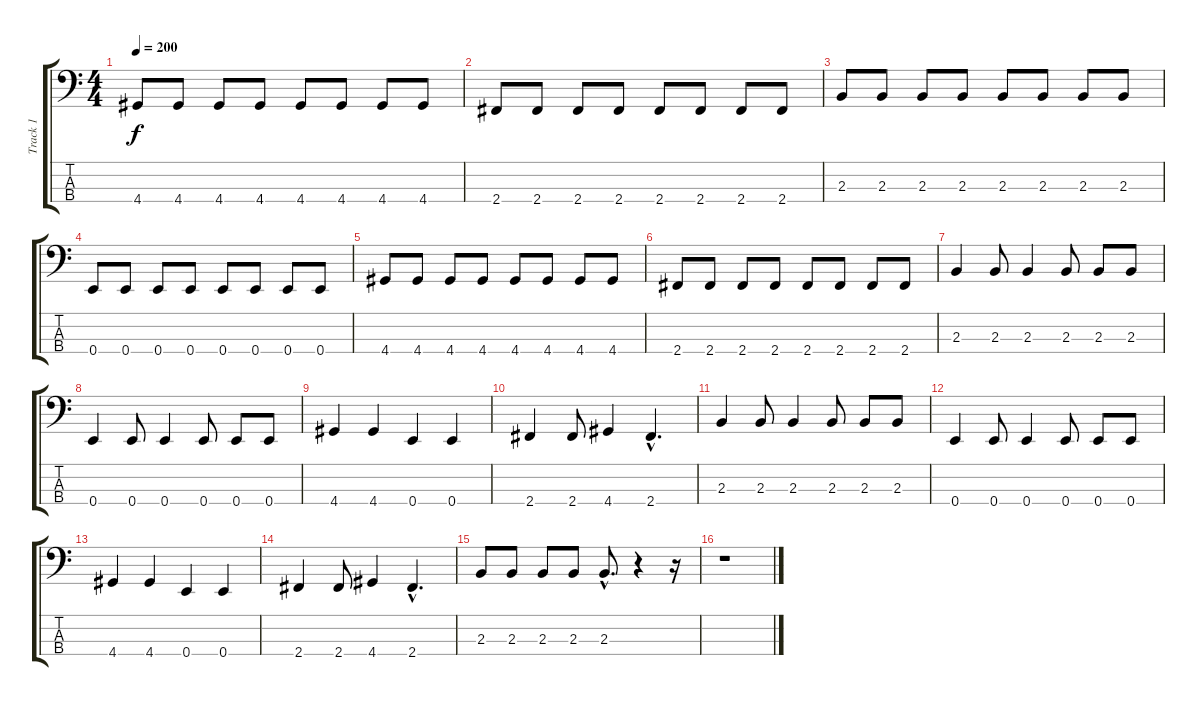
\track ("Track 1" "Track 1") {instrument electricbassfinger}
\staff {score tabs}
\tuning (G2 D2 A1 E1) {hide}
\ts (4 4)
\tempo 200
\clef f4
\ks c
4.4.8{dy f} 4.4.8 4.4.8 4.4.8 4.4.8 4.4.8 4.4.8 4.4.8 |
2.4.8 2.4.8 2.4.8 2.4.8 2.4.8 2.4.8 2.4.8 2.4.8 |
2.3.8 2.3.8 2.3.8 2.3.8 2.3.8 2.3.8 2.3.8 2.3.8 |
0.4.8 0.4.8 0.4.8 0.4.8 0.4.8 0.4.8 0.4.8 0.4.8 |
4.4.8 4.4.8 4.4.8 4.4.8 4.4.8 4.4.8 4.4.8 4.4.8 |
2.4.8 2.4.8 2.4.8 2.4.8 2.4.8 2.4.8 2.4.8 2.4.8 |
2.3.4 2.3.8 2.3.4 2.3.8 2.3.8 2.3.8 |
0.4.4 0.4.8 0.4.4 0.4.8 0.4.8 0.4.8 |
4.4.4 4.4.4 0.4.4 0.4.4 |
2.4.4 2.4.8 4.4.4 2.4{hac}.4{d} |
2.3.4 2.3.8 2.3.4 2.3.8 2.3.8 2.3.8 |
0.4.4 0.4.8 0.4.4 0.4.8 0.4.8 0.4.8 |
4.4.4 4.4.4 0.4.4 0.4.4 |
2.4.4 2.4.8 4.4.4 2.4{hac}.4{d} |
2.3.8 2.3.8 2.3.8 2.3.8 2.3{hac}.8{d} r.4 r.16 |
r.1
